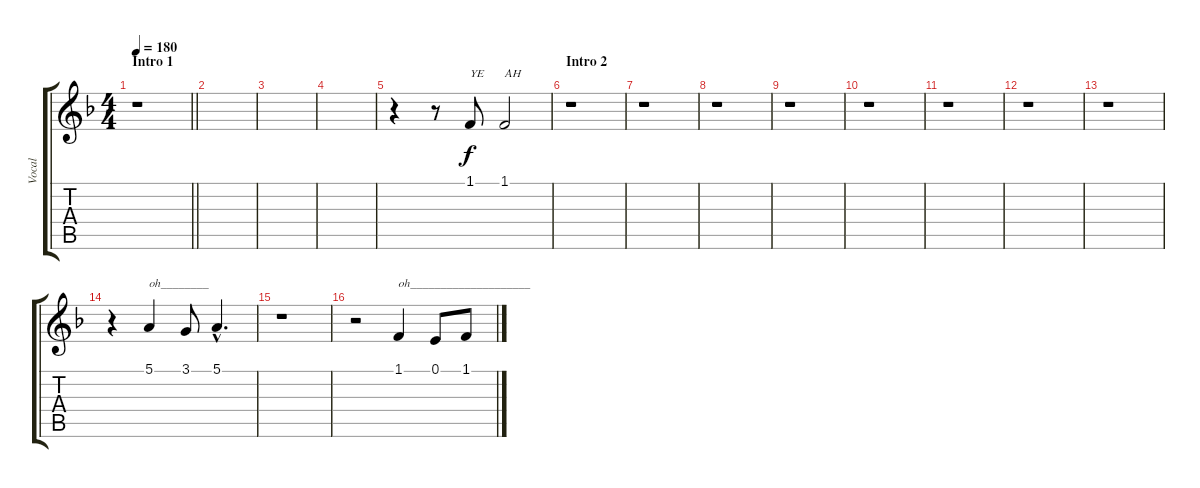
\track ("Vocal" "Vocal") {instrument synthvoice}
\staff {score tabs}
\tuning (E4 B3 G3 D3 A2 E2) {hide}
\ts (4 4)
\section ("" "Intro 1")
\tempo 180
\clef g2
\barLineRight lightlight
\ks dminor
r.1{dy f instrument synthvoice} |
|
|
|
r.4 r.8 1.1.8{txt "YE"} 1.1.2{txt "AH"} |
\section ("" "Intro 2")
r.1 |
r.1 |
r.1 |
r.1 |
r.1 |
r.1 |
r.1 |
r.1 |
r.4 5.1.4{txt "oh________"} 3.1.8 5.1{hac}.4{d} |
r.1 |
r.2 1.1.4{txt "oh____________________"} 0.1.8 1.1.8
